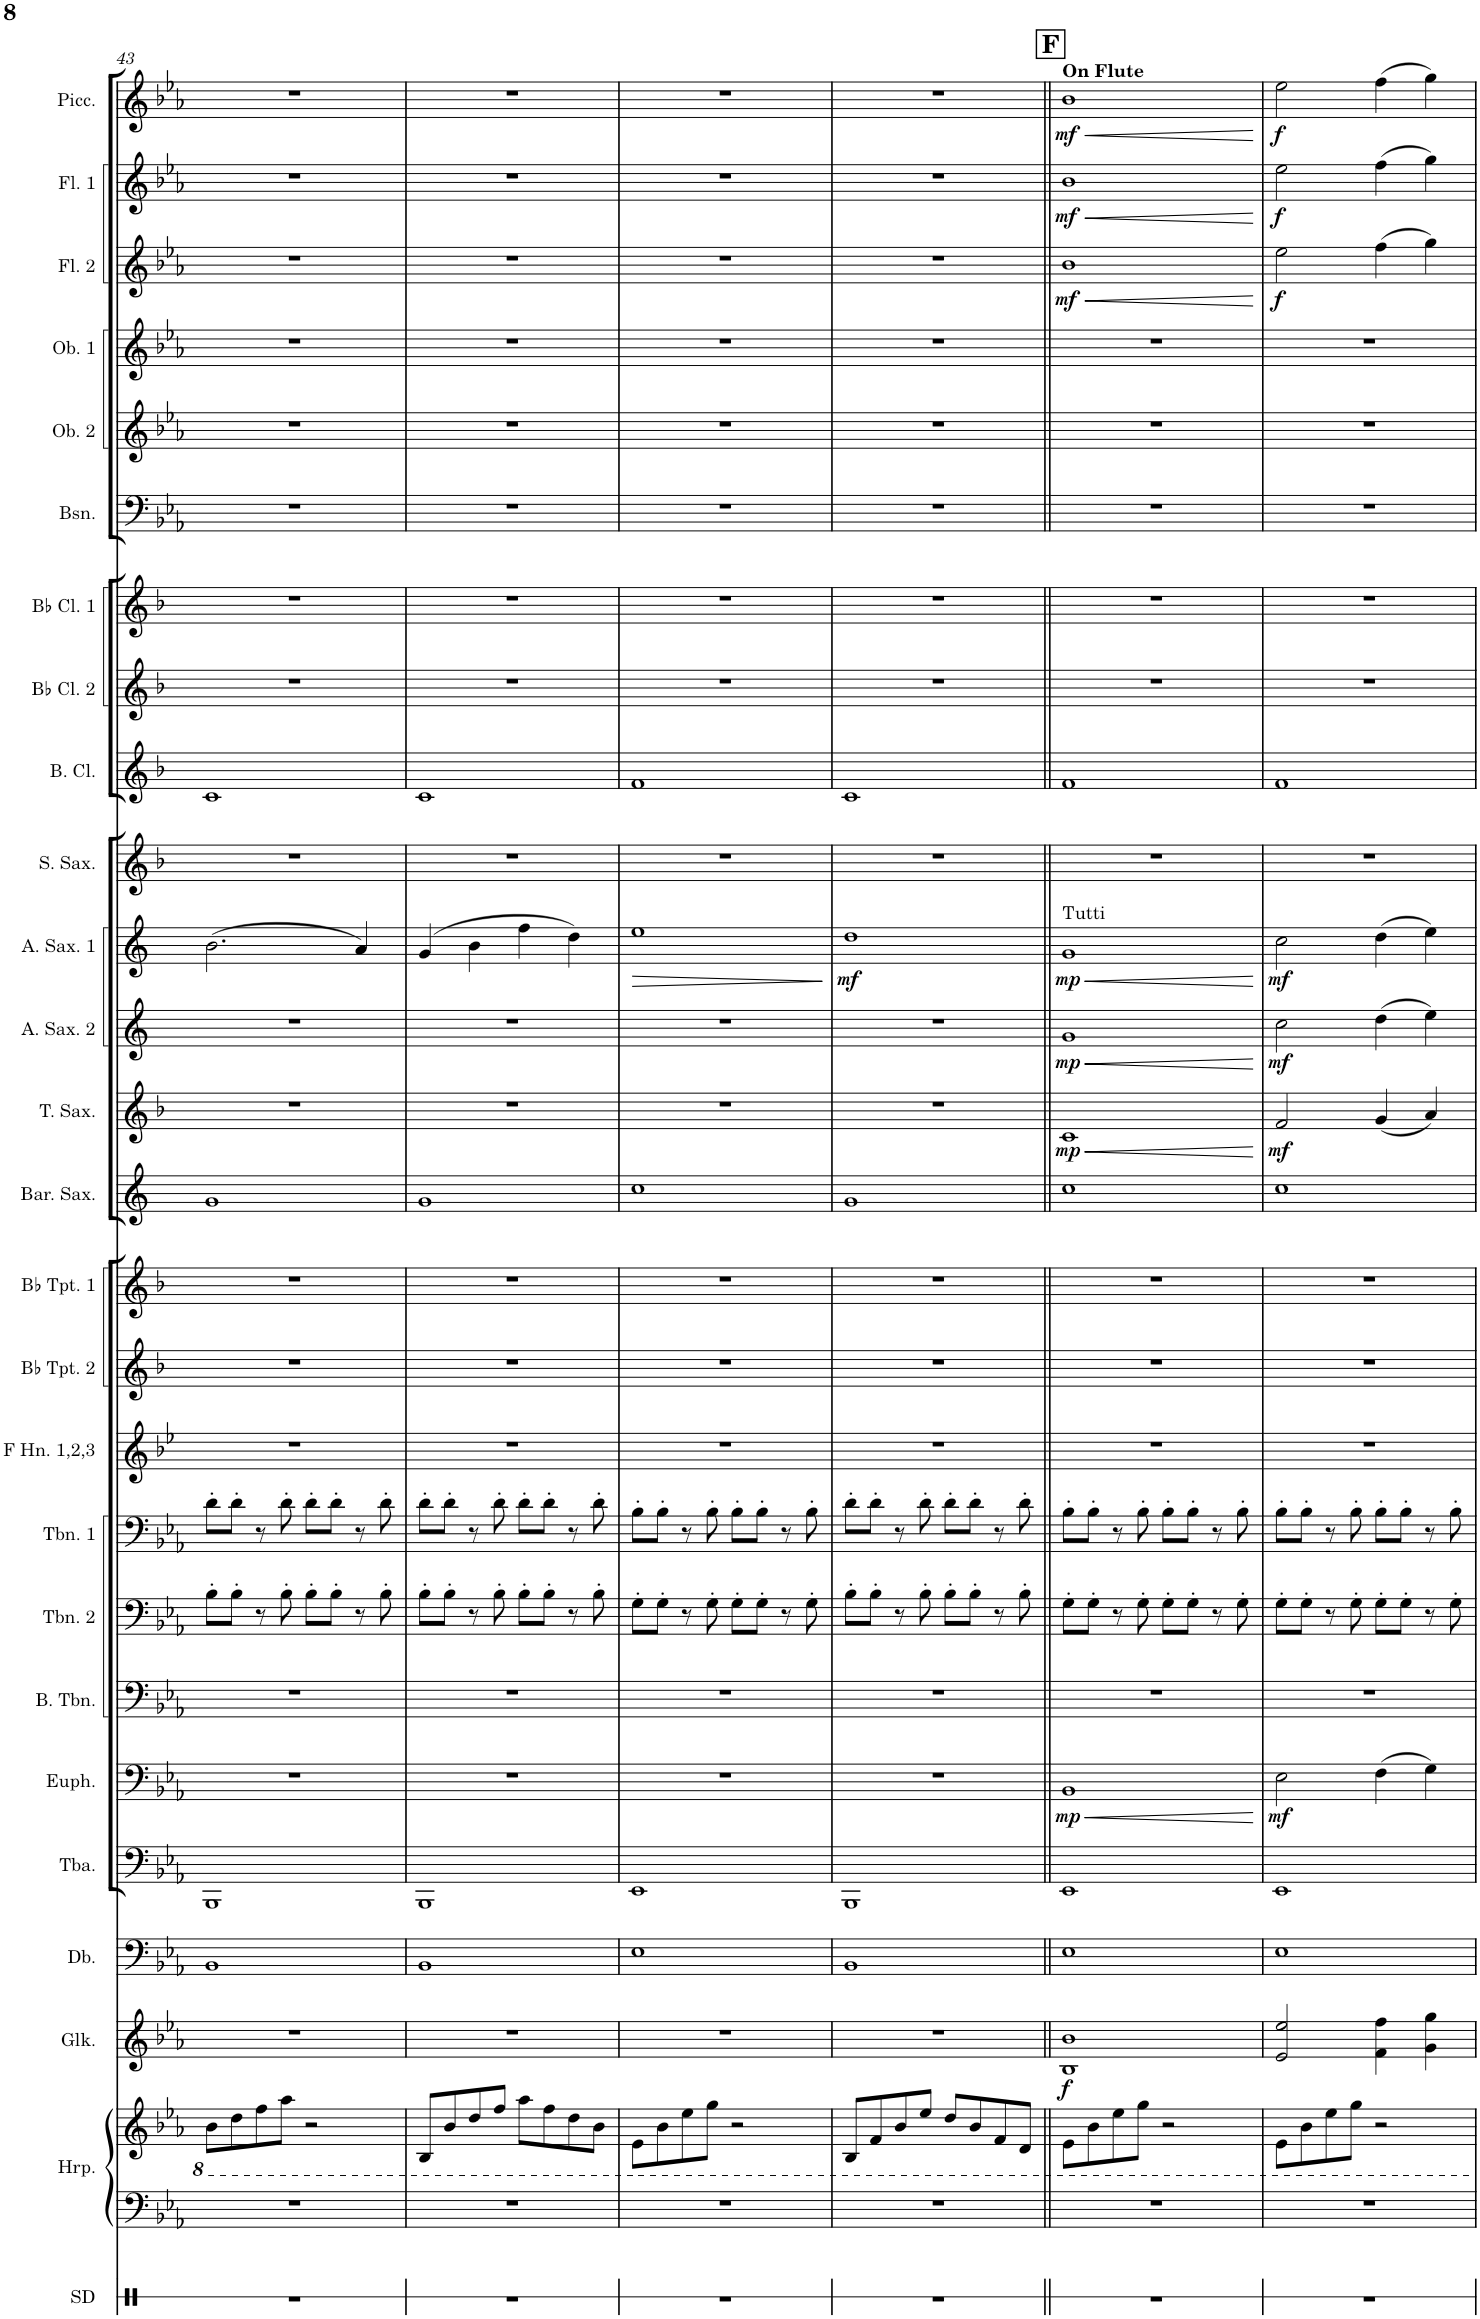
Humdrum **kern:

**kern	**kern	**kern	**kern	**dynam	**kern	**kern	**kern	**dynam	**kern	**kern	**kern	**kern	**kern	**kern	**kern	**kern	**dynam	**kern	**dynam	**kern	**dynam	**kern	**kern	**kern	**kern	**kern	**kern	**kern	**kern	**dynam	**kern	**dynam	**kern	**dynam
*part26	*part25	*part25	*part24	*part24	*part23	*part22	*part21	*part21	*part20	*part19	*part18	*part17	*part16	*part15	*part14	*part13	*part13	*part12	*part12	*part11	*part11	*part10	*part9	*part8	*part7	*part6	*part5	*part4	*part3	*part3	*part2	*part2	*part1	*part1
*staff27	*staff26	*staff25	*staff24	*staff24	*staff23	*staff22	*staff21	*staff21	*staff20	*staff19	*staff18	*staff17	*staff16	*staff15	*staff14	*staff13	*staff13	*staff12	*staff12	*staff11	*staff11	*staff10	*staff9	*staff8	*staff7	*staff6	*staff5	*staff4	*staff3	*staff3	*staff2	*staff2	*staff1	*staff1
*I"Snare Drum	*I"Harp	*	*I"Glockenspiel	*	*I"Double Bass	*I"Tuba	*I"Euphonium	*	*I"Bass Trombone	*I"Trombone 2	*I"Trombone 1	*I"F Horn 1,2,3	*I"Bb Trumpet 2	*I"Bb Trumpet 1	*I"Baritone Saxophone	*I"Tenor Saxophone	*	*I"Alto Saxophone 2	*	*I"Alto Saxophone 1	*	*I"Soprano Saxophone	*I"Bass Clarinet	*I"Bb Clarinet 2	*I"Bb Clarinet 1	*I"Bassoon	*I"Oboe 2	*I"Oboe 1	*I"Flute 2	*	*I"Flute 1	*	*I"Piccolo	*
*I'SD	*I'Hrp.	*	*I'Glk.	*	*I'Db.	*I'Tba.	*I'Euph.	*	*I'B. Tbn.	*I'Tbn. 2	*I'Tbn. 1	*I'F Hn. 1,2,3	*I'Bb Tpt. 2	*I'Bb Tpt. 1	*I'Bar. Sax.	*I'T. Sax.	*	*I'A. Sax. 2	*	*I'A. Sax. 1	*	*I'S. Sax.	*I'B. Cl.	*I'Bb Cl. 2	*I'Bb Cl. 1	*I'Bsn.	*I'Ob. 2	*I'Ob. 1	*I'Fl. 2	*	*I'Fl. 1	*	*I'Picc.	*
!!LO:PB:g=z
*clefX	*clefF4	*clefG2	*clefG2	*	*clefF4	*clefF4	*clefF4	*	*clefF4	*clefF4	*clefF4	*clefG2	*clefG2	*clefG2	*clefG2	*clefG2	*	*clefG2	*	*clefG2	*	*clefG2	*clefG2	*clefG2	*clefG2	*clefF4	*clefG2	*clefG2	*clefG2	*	*clefG2	*	*clefG2	*
*	*	*	*Trd-14c-24	*	*Trd7c12	*	*	*	*	*	*	*Trd4c7	*Trd1c2	*Trd1c2	*Trd12c21	*Trd8c14	*	*Trd5c9	*	*Trd5c9	*	*Trd1c2	*Trd8c14	*Trd1c2	*Trd1c2	*	*	*	*	*	*	*	*Trd-7c-12	*
*k[]	*k[b-e-a-]	*k[b-e-a-]	*k[b-e-a-]	*	*k[b-e-a-]	*k[b-e-a-]	*k[b-e-a-]	*	*k[b-e-a-]	*k[b-e-a-]	*k[b-e-a-]	*k[b-e-]	*k[b-]	*k[b-]	*k[]	*k[b-]	*	*k[]	*	*k[]	*	*k[b-]	*k[b-]	*k[b-]	*k[b-]	*k[b-e-a-]	*k[b-e-a-]	*k[b-e-a-]	*k[b-e-a-]	*	*k[b-e-a-]	*	*k[b-e-a-]	*
*M4/4	*M4/4	*M4/4	*M4/4	*	*M4/4	*M4/4	*M4/4	*	*M4/4	*M4/4	*M4/4	*M4/4	*M4/4	*M4/4	*M4/4	*M4/4	*	*M4/4	*	*M4/4	*	*M4/4	*M4/4	*M4/4	*M4/4	*M4/4	*M4/4	*M4/4	*M4/4	*	*M4/4	*	*M4/4	*
=43	=43	=43	=43	=43	=43	=43	=43	=43	=43	=43	=43	=43	=43	=43	=43	=43	=43	=43	=43	=43	=43	=43	=43	=43	=43	=43	=43	=43	=43	=43	=43	=43	=43	=43
1r	1r	8B-\L	1r	.	1BB-	1BBB-	1r	.	1r	8B-'\L	8d'\L	1r	1r	1r	1g	1r	.	1r	.	(2.b\	.	1r	1c	1r	1r	1r	1r	1r	1r	.	1r	.	1r	.
.	.	8d\	.	.	.	.	.	.	.	8B-'\J	8d'\J	.	.	.	.	.	.	.	.	.	.	.	.	.	.	.	.	.	.	.	.	.	.	.
.	.	8f\	.	.	.	.	.	.	.	8r	8r	.	.	.	.	.	.	.	.	.	.	.	.	.	.	.	.	.	.	.	.	.	.	.
.	.	8a-\J	.	.	.	.	.	.	.	8B-'\	8d'\	.	.	.	.	.	.	.	.	.	.	.	.	.	.	.	.	.	.	.	.	.	.	.
.	.	2r	.	.	.	.	.	.	.	8B-'\L	8d'\L	.	.	.	.	.	.	.	.	.	.	.	.	.	.	.	.	.	.	.	.	.	.	.
.	.	.	.	.	.	.	.	.	.	8B-'\J	8d'\J	.	.	.	.	.	.	.	.	.	.	.	.	.	.	.	.	.	.	.	.	.	.	.
.	.	.	.	.	.	.	.	.	.	8r	8r	.	.	.	.	.	.	.	.	4a/)	.	.	.	.	.	.	.	.	.	.	.	.	.	.
.	.	.	.	.	.	.	.	.	.	8B-'\	8d'\	.	.	.	.	.	.	.	.	.	.	.	.	.	.	.	.	.	.	.	.	.	.	.
=44	=44	=44	=44	=44	=44	=44	=44	=44	=44	=44	=44	=44	=44	=44	=44	=44	=44	=44	=44	=44	=44	=44	=44	=44	=44	=44	=44	=44	=44	=44	=44	=44	=44	=44
1r	1r	8BB-/L	1r	.	1BB-	1BBB-	1r	.	1r	8B-'\L	8d'\L	1r	1r	1r	1g	1r	.	1r	.	(4g/	.	1r	1c	1r	1r	1r	1r	1r	1r	.	1r	.	1r	.
.	.	8B-/	.	.	.	.	.	.	.	8B-'\J	8d'\J	.	.	.	.	.	.	.	.	.	.	.	.	.	.	.	.	.	.	.	.	.	.	.
.	.	8d/	.	.	.	.	.	.	.	8r	8r	.	.	.	.	.	.	.	.	4b\	.	.	.	.	.	.	.	.	.	.	.	.	.	.
.	.	8f/J	.	.	.	.	.	.	.	8B-'\	8d'\	.	.	.	.	.	.	.	.	.	.	.	.	.	.	.	.	.	.	.	.	.	.	.
.	.	8a-\L	.	.	.	.	.	.	.	8B-'\L	8d'\L	.	.	.	.	.	.	.	.	4ff\	.	.	.	.	.	.	.	.	.	.	.	.	.	.
.	.	8f\	.	.	.	.	.	.	.	8B-'\J	8d'\J	.	.	.	.	.	.	.	.	.	.	.	.	.	.	.	.	.	.	.	.	.	.	.
.	.	8d\	.	.	.	.	.	.	.	8r	8r	.	.	.	.	.	.	.	.	4dd\)	.	.	.	.	.	.	.	.	.	.	.	.	.	.
.	.	8B-\J	.	.	.	.	.	.	.	8B-'\	8d'\	.	.	.	.	.	.	.	.	.	.	.	.	.	.	.	.	.	.	.	.	.	.	.
=45	=45	=45	=45	=45	=45	=45	=45	=45	=45	=45	=45	=45	=45	=45	=45	=45	=45	=45	=45	=45	=45	=45	=45	=45	=45	=45	=45	=45	=45	=45	=45	=45	=45	=45
!	!	!	!	!	!	!	!	!	!	!	!	!	!	!	!	!	!	!	!	!	!LO:HP:b	!	!	!	!	!	!	!	!	!	!	!	!	!
1r	1r	8E-\L	1r	.	1E-	1EE-	1r	.	1r	8G'\L	8B-'\L	1r	1r	1r	1cc	1r	.	1r	.	1ee	>	1r	1f	1r	1r	1r	1r	1r	1r	.	1r	.	1r	.
.	.	8B-\	.	.	.	.	.	.	.	8G'\J	8B-'\J	.	.	.	.	.	.	.	.	.	.	.	.	.	.	.	.	.	.	.	.	.	.	.
.	.	8e-\	.	.	.	.	.	.	.	8r	8r	.	.	.	.	.	.	.	.	.	.	.	.	.	.	.	.	.	.	.	.	.	.	.
.	.	8g\J	.	.	.	.	.	.	.	8G'\	8B-'\	.	.	.	.	.	.	.	.	.	.	.	.	.	.	.	.	.	.	.	.	.	.	.
.	.	2r	.	.	.	.	.	.	.	8G'\L	8B-'\L	.	.	.	.	.	.	.	.	.	.	.	.	.	.	.	.	.	.	.	.	.	.	.
.	.	.	.	.	.	.	.	.	.	8G'\J	8B-'\J	.	.	.	.	.	.	.	.	.	.	.	.	.	.	.	.	.	.	.	.	.	.	.
.	.	.	.	.	.	.	.	.	.	8r	8r	.	.	.	.	.	.	.	.	.	.	.	.	.	.	.	.	.	.	.	.	.	.	.
.	.	.	.	.	.	.	.	.	.	8G'\	8B-'\	.	.	.	.	.	.	.	.	.	.	.	.	.	.	.	.	.	.	.	.	.	.	.
.	.	.	.	.	.	.	.	.	.	.	.	.	.	.	.	.	.	.	.	.	]	.	.	.	.	.	.	.	.	.	.	.	.	.
=46	=46	=46	=46	=46	=46	=46	=46	=46	=46	=46	=46	=46	=46	=46	=46	=46	=46	=46	=46	=46	=46	=46	=46	=46	=46	=46	=46	=46	=46	=46	=46	=46	=46	=46
!	!	!	!	!	!	!	!	!	!	!	!	!	!	!	!	!	!	!	!	!	!LO:DY:b	!	!	!	!	!	!	!	!	!	!	!	!	!
1r	1r	8BB-/L	1r	.	1BB-	1BBB-	1r	.	1r	8B-'\L	8d'\L	1r	1r	1r	1g	1r	.	1r	.	1dd	mf	1r	1c	1r	1r	1r	1r	1r	1r	.	1r	.	1r	.
.	.	8F/	.	.	.	.	.	.	.	8B-'\J	8d'\J	.	.	.	.	.	.	.	.	.	.	.	.	.	.	.	.	.	.	.	.	.	.	.
.	.	8B-/	.	.	.	.	.	.	.	8r	8r	.	.	.	.	.	.	.	.	.	.	.	.	.	.	.	.	.	.	.	.	.	.	.
.	.	8e-/J	.	.	.	.	.	.	.	8B-'\	8d'\	.	.	.	.	.	.	.	.	.	.	.	.	.	.	.	.	.	.	.	.	.	.	.
.	.	8d/L	.	.	.	.	.	.	.	8B-'\L	8d'\L	.	.	.	.	.	.	.	.	.	.	.	.	.	.	.	.	.	.	.	.	.	.	.
.	.	8B-/	.	.	.	.	.	.	.	8B-'\J	8d'\J	.	.	.	.	.	.	.	.	.	.	.	.	.	.	.	.	.	.	.	.	.	.	.
.	.	8F/	.	.	.	.	.	.	.	8r	8r	.	.	.	.	.	.	.	.	.	.	.	.	.	.	.	.	.	.	.	.	.	.	.
.	.	8D/J	.	.	.	.	.	.	.	8B-'\	8d'\	.	.	.	.	.	.	.	.	.	.	.	.	.	.	.	.	.	.	.	.	.	.	.
!!LO:REH:place=s1:a:B:cj:fs=14:t=F
=47||	=47||	=47||	=47||	=47||	=47||	=47||	=47||	=47||	=47||	=47||	=47||	=47||	=47||	=47||	=47||	=47||	=47||	=47||	=47||	=47||	=47||	=47||	=47||	=47||	=47||	=47||	=47||	=47||	=47||	=47||	=47||	=47||	=47||	=47||
!	!	!	!	!	!	!	!	!	!	!	!	!	!	!	!	!	!	!	!	!	!	!	!	!	!	!	!	!	!	!	!	!	!LO:TX:a:B:t=On Flute	!
!	!	!	!	!	!	!	!	!	!	!	!	!	!	!	!	!	!	!	!	!LO:TX:a:t=Tutti	!	!	!	!	!	!	!	!	!	!	!	!	!	!
!	!	!	!	!LO:DY:b	!	!	!	!LO:HP:b	!	!	!	!	!	!	!	!	!LO:HP:b	!	!LO:HP:b	!	!LO:HP:b	!	!	!	!	!	!	!	!	!LO:HP:b	!	!LO:HP:b	!	!LO:HP:b
!	!	!	!	!	!	!	!	!LO:DY:n=1:b	!	!	!	!	!	!	!	!	!LO:DY:n=1:b	!	!LO:DY:n=1:b	!	!LO:DY:n=1:b	!	!	!	!	!	!	!	!	!LO:DY:n=1:b	!	!LO:DY:n=1:b	!	!LO:DY:n=1:b
1r	1r	8E-\L	1B- 1b-	f	1E-	1EE-	1BB-	< mp	1r	8G'\L	8B-'\L	1r	1r	1r	1cc	1c	< mp	1g	< mp	1g	< mp	1r	1f	1r	1r	1r	1r	1r	1b-	< mf	1b-	< mf	1b-	< mf
.	.	8B-\	.	.	.	.	.	.	.	8G'\J	8B-'\J	.	.	.	.	.	.	.	.	.	.	.	.	.	.	.	.	.	.	.	.	.	.	.
.	.	8e-\	.	.	.	.	.	.	.	8r	8r	.	.	.	.	.	.	.	.	.	.	.	.	.	.	.	.	.	.	.	.	.	.	.
.	.	8g\J	.	.	.	.	.	.	.	8G'\	8B-'\	.	.	.	.	.	.	.	.	.	.	.	.	.	.	.	.	.	.	.	.	.	.	.
.	.	2r	.	.	.	.	.	.	.	8G'\L	8B-'\L	.	.	.	.	.	.	.	.	.	.	.	.	.	.	.	.	.	.	.	.	.	.	.
.	.	.	.	.	.	.	.	.	.	8G'\J	8B-'\J	.	.	.	.	.	.	.	.	.	.	.	.	.	.	.	.	.	.	.	.	.	.	.
.	.	.	.	.	.	.	.	.	.	8r	8r	.	.	.	.	.	.	.	.	.	.	.	.	.	.	.	.	.	.	.	.	.	.	.
.	.	.	.	.	.	.	.	.	.	8G'\	8B-'\	.	.	.	.	.	.	.	.	.	.	.	.	.	.	.	.	.	.	.	.	.	.	.
.	.	.	.	.	.	.	.	[	.	.	.	.	.	.	.	.	[	.	[	.	[	.	.	.	.	.	.	.	.	[	.	[	.	[
=48	=48	=48	=48	=48	=48	=48	=48	=48	=48	=48	=48	=48	=48	=48	=48	=48	=48	=48	=48	=48	=48	=48	=48	=48	=48	=48	=48	=48	=48	=48	=48	=48	=48	=48
!	!	!	!	!	!	!	!	!LO:DY:b	!	!	!	!	!	!	!	!	!LO:DY:b	!	!LO:DY:b	!	!LO:DY:b	!	!	!	!	!	!	!	!	!LO:DY:b	!	!LO:DY:b	!	!LO:DY:b
1r	1r	8E-\L	2e-/ 2ee-/	.	1E-	1EE-	2E-\	mf	1r	8G'\L	8B-'\L	1r	1r	1r	1cc	2f/	mf	2cc\	mf	2cc\	mf	1r	1f	1r	1r	1r	1r	1r	2ee-\	f	2ee-\	f	2ee-\	f
.	.	8B-\	.	.	.	.	.	.	.	8G'\J	8B-'\J	.	.	.	.	.	.	.	.	.	.	.	.	.	.	.	.	.	.	.	.	.	.	.
.	.	8e-\	.	.	.	.	.	.	.	8r	8r	.	.	.	.	.	.	.	.	.	.	.	.	.	.	.	.	.	.	.	.	.	.	.
.	.	8g\J	.	.	.	.	.	.	.	8G'\	8B-'\	.	.	.	.	.	.	.	.	.	.	.	.	.	.	.	.	.	.	.	.	.	.	.
.	.	2r	4f\ 4ff\	.	.	.	(4F\	.	.	8G'\L	8B-'\L	.	.	.	.	(4g/	.	(4dd\	.	(4dd\	.	.	.	.	.	.	.	.	(4ff\	.	(4ff\	.	(4ff\	.
.	.	.	.	.	.	.	.	.	.	8G'\J	8B-'\J	.	.	.	.	.	.	.	.	.	.	.	.	.	.	.	.	.	.	.	.	.	.	.
.	.	.	4g\ 4gg\	.	.	.	4G\)	.	.	8r	8r	.	.	.	.	4a/)	.	4ee\)	.	4ee\)	.	.	.	.	.	.	.	.	4gg\)	.	4gg\)	.	4gg\)	.
.	.	.	.	.	.	.	.	.	.	8G'\	8B-'\	.	.	.	.	.	.	.	.	.	.	.	.	.	.	.	.	.	.	.	.	.	.	.
=	=	=	=	=	=	=	=	=	=	=	=	=	=	=	=	=	=	=	=	=	=	=	=	=	=	=	=	=	=	=	=	=	=	=
*-	*-	*-	*-	*-	*-	*-	*-	*-	*-	*-	*-	*-	*-	*-	*-	*-	*-	*-	*-	*-	*-	*-	*-	*-	*-	*-	*-	*-	*-	*-	*-	*-	*-	*-
